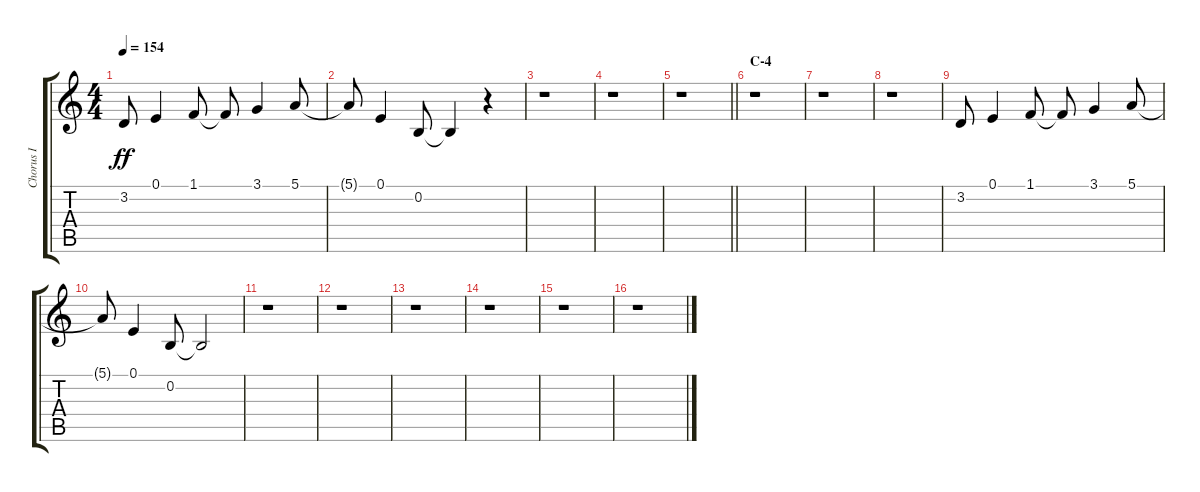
\track ("Chorus I" "Chorus I") {instrument voiceoohs}
\staff {score tabs}
\tuning (E4 B3 G3 D3 A2 E2) {hide}
\ts (4 4)
\tempo 154
\clef g2
\ks c
3.2.8{dy ff} 0.1.4 1.1.8 1.1{t}.8 3.1.4 5.1.8 |
5.1{t}.8 0.1.4 0.2.8 0.2{t}.4 r.4 |
r.1 |
r.1 |
\barLineRight lightlight
r.1 |
\section ("" "C-4")
r.1 |
r.1 |
r.1 |
3.2.8 0.1.4 1.1.8 1.1{t}.8 3.1.4 5.1.8 |
5.1{t}.8 0.1.4 0.2.8 0.2{t}.2 |
r.1 |
r.1 |
r.1 |
r.1 |
r.1 |
r.1
